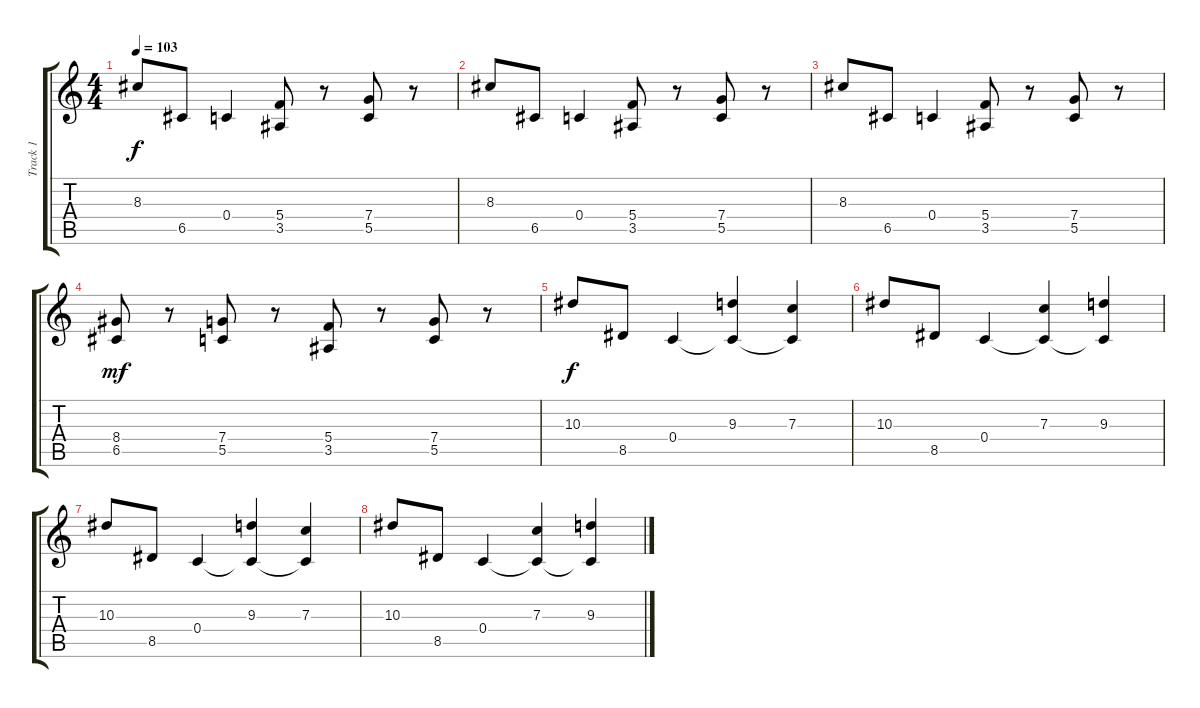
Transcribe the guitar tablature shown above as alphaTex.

\track ("Track 1" "Track 1") {instrument distortionguitar}
\staff {score tabs}
\tuning (D4 A3 F3 C3 G2 C2) {hide}
\ts (4 4)
\tempo 103
\clef g2
\ks c
8.3.8{dy f} 6.5.8 0.4.4 (5.4 3.5).8 r.8 (7.4 5.5).8 r.8 |
8.3.8 6.5.8 0.4.4 (5.4 3.5).8 r.8 (7.4 5.5).8 r.8 |
8.3.8 6.5.8 0.4.4 (5.4 3.5).8 r.8 (7.4 5.5).8 r.8 |
(8.4 6.5).8{dy mf} r.8 (7.4 5.5).8 r.8 (5.4 3.5).8 r.8 (7.4 5.5).8 r.8 |
10.3.8{dy f volume 13} 8.5.8 0.4.4 (9.3 0.4{t}).4 (7.3 0.4{t}).4 |
10.3.8 8.5.8 0.4.4 (7.3 0.4{t}).4 (9.3 0.4{t}).4 |
10.3.8 8.5.8 0.4.4 (9.3 0.4{t}).4 (7.3 0.4{t}).4 |
10.3.8 8.5.8 0.4.4 (7.3 0.4{t}).4 (9.3 0.4{t}).4
